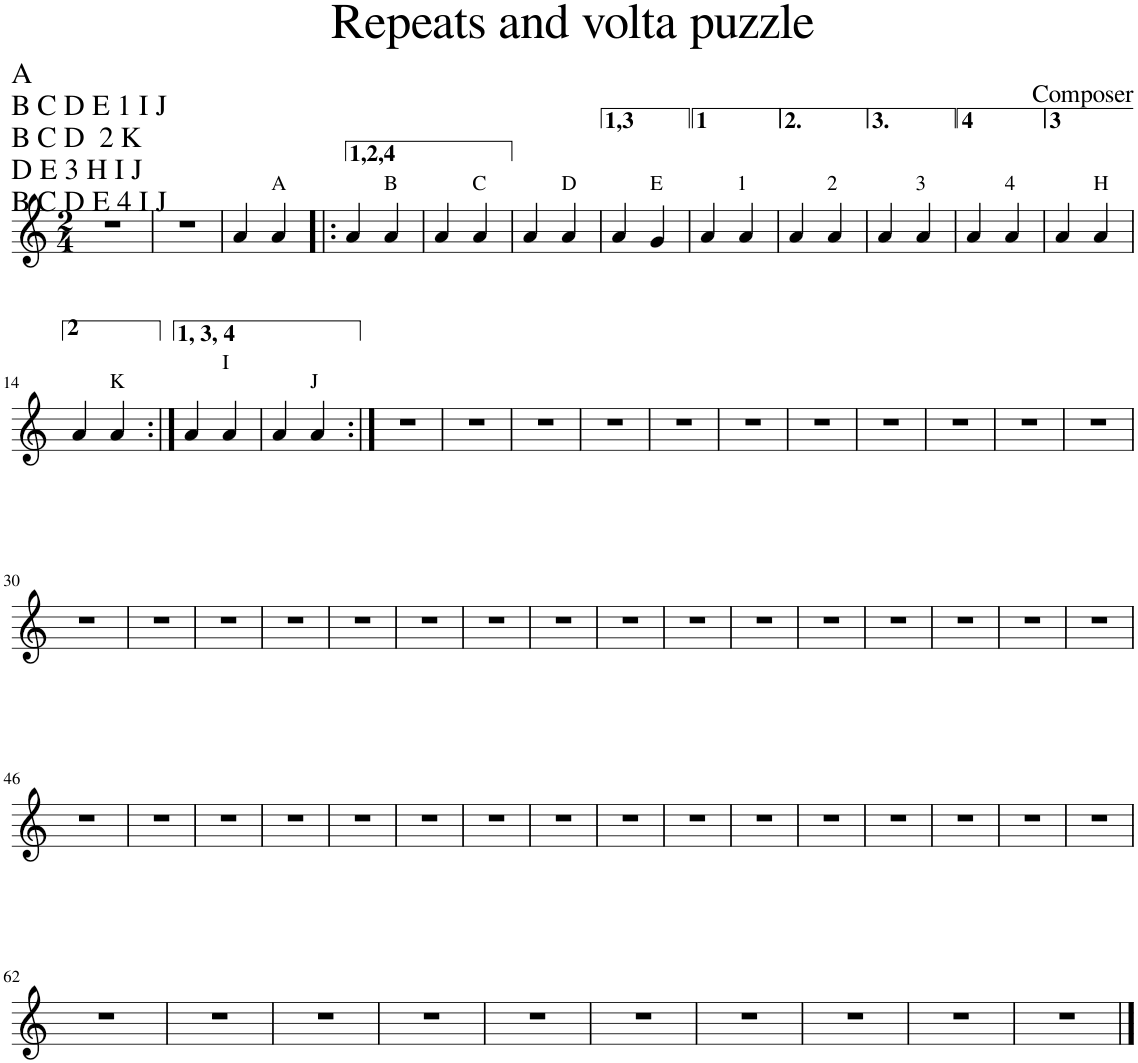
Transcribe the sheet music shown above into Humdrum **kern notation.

**kern
*part1
*staff1
*I"Piano
*I'Pno.
*clefG2
*k[]
*M2/4
=1
2r
=2
2r
=3
4a/
!LO:TX:a:t=A
4a/
=4!|:
4a/
!LO:TX:a:t=B
4a/
=5
4a/
!LO:TX:a:t=C
4a/
=6
4a/
!LO:TX:a:t=D
4a/
=7
4a/
!LO:TX:a:t=E
4g/
=8
4a/
!LO:TX:a:t=1
4a/
=9
4a/
!LO:TX:a:t=2
4a/
=10
4a/
!LO:TX:a:t=3
4a/
=11
4a/
!LO:TX:a:t=4
4a/
=12
4a/
!LO:TX:a:t=H
4a/
!!LO:LB:g=z
=14
4a/
!LO:TX:a:t=K
4a/
=15:|!
4a/
!LO:TX:a:t=I
4a/
=18
4a/
!LO:TX:a:t=J
4a/
=19:|!
2r
=20
2r
=21
2r
=22
2r
=23
2r
=24
2r
=25
2r
=26
2r
=27
2r
=28
2r
=29
2r
!!LO:LB:g=z
=30
2r
=31
2r
=32
2r
=33
2r
=34
2r
=35
2r
=36
2r
=37
2r
=38
2r
=39
2r
=40
2r
=41
2r
=42
2r
=43
2r
=44
2r
=45
2r
!!LO:LB:g=z
=46
2r
=47
2r
=48
2r
=49
2r
=50
2r
=51
2r
=52
2r
=53
2r
=54
2r
=55
2r
=56
2r
=57
2r
=58
2r
=59
2r
=60
2r
=61
2r
!!LO:LB:g=z
=62
2r
=63
2r
=64
2r
=65
2r
=66
2r
=67
2r
=68
2r
=69
2r
=70
2r
=71
2r
==
*-
